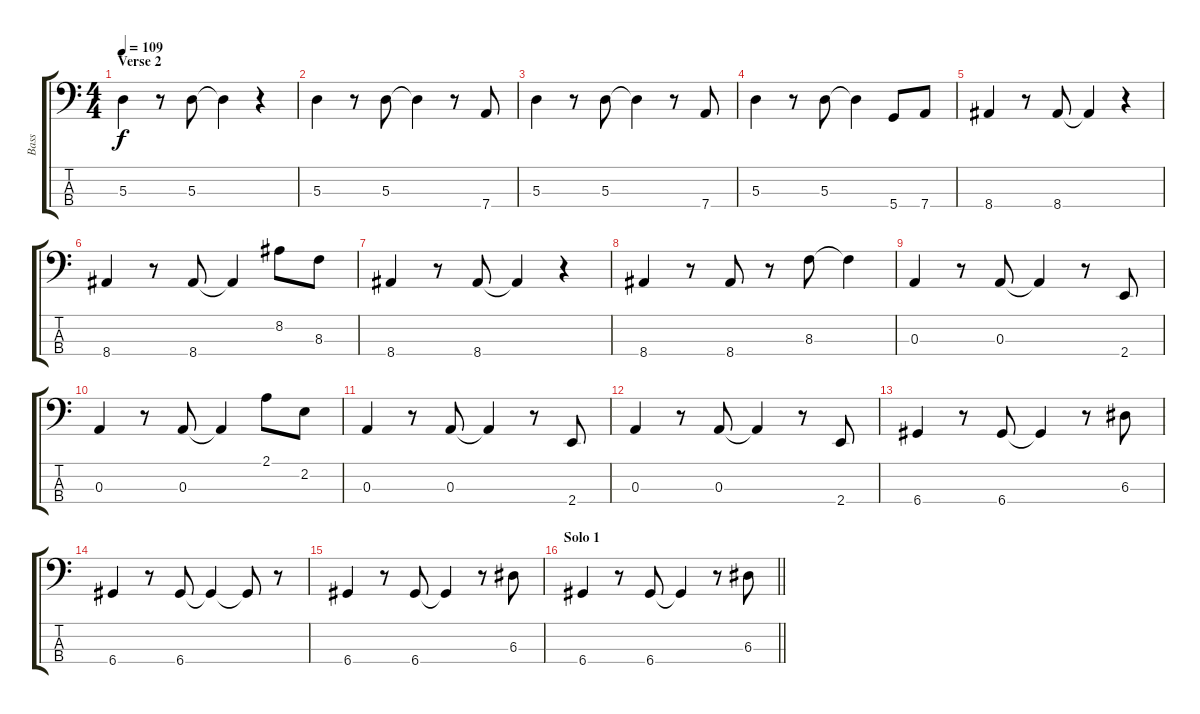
\track ("Bass" "Bass") {instrument electricbasspick}
\staff {score tabs}
\tuning (G2 D2 A1 D1) {hide}
\ts (4 4)
\section ("" "Verse 2")
\tempo 109
\clef f4
\ks c
5.3.4{dy f} r.8 5.3.8 5.3{t}.4 r.4 |
5.3.4 r.8 5.3.8 5.3{t}.4 r.8 7.4.8 |
5.3.4 r.8 5.3.8 5.3{t}.4 r.8 7.4.8 |
5.3.4 r.8 5.3.8 5.3{t}.4 5.4.8 7.4.8 |
8.4.4 r.8 8.4.8 8.4{t}.4 r.4 |
8.4.4 r.8 8.4.8 8.4{t}.4 8.2.8 8.3.8 |
8.4.4 r.8 8.4.8 8.4{t}.4 r.4 |
8.4.4 r.8 8.4.8 r.8 8.3.8 8.3{t}.4 |
0.3.4 r.8 0.3.8 0.3{t}.4 r.8 2.4.8 |
0.3.4 r.8 0.3.8 0.3{t}.4 2.1.8 2.2.8 |
0.3.4 r.8 0.3.8 0.3{t}.4 r.8 2.4.8 |
0.3.4 r.8 0.3.8 0.3{t}.4 r.8 2.4.8 |
6.4.4 r.8 6.4.8 6.4{t}.4 r.8 6.3.8 |
6.4.4 r.8 6.4.8 6.4{t}.4 6.4{t}.8 r.8 |
6.4.4 r.8 6.4.8 6.4{t}.4 r.8 6.3.8 |
\section ("" "Solo 1")
\barLineRight lightlight
6.4.4 r.8 6.4.8 6.4{t}.4 r.8 6.3.8
